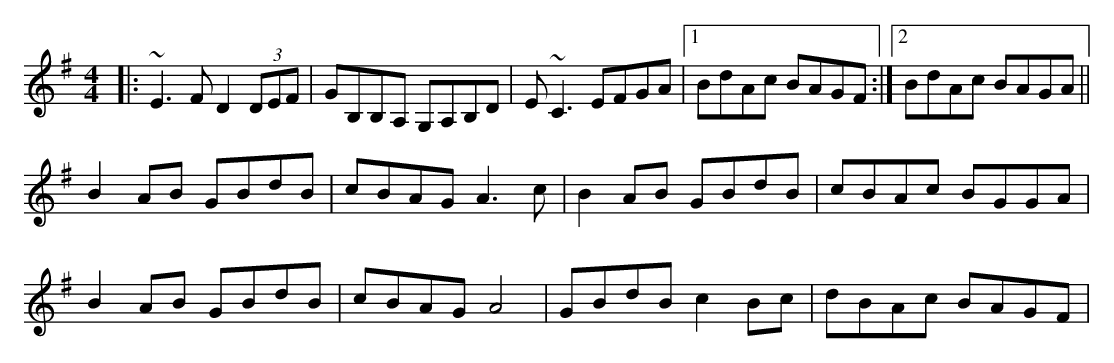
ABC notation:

X:1
M:4/4
K:G
|:~E3F D2(3DEF | GB,B,A, G,A,B,D | E~C3 EFGA |1 BdAc BAGF :|2 BdAc BAGA||
B2AB GBdB | cBAG A3c | B2AB GBdB | cBAc BGGA |
B2AB GBdB | cBAG A4 | GBdB c2Bc | dBAc BAGF |
